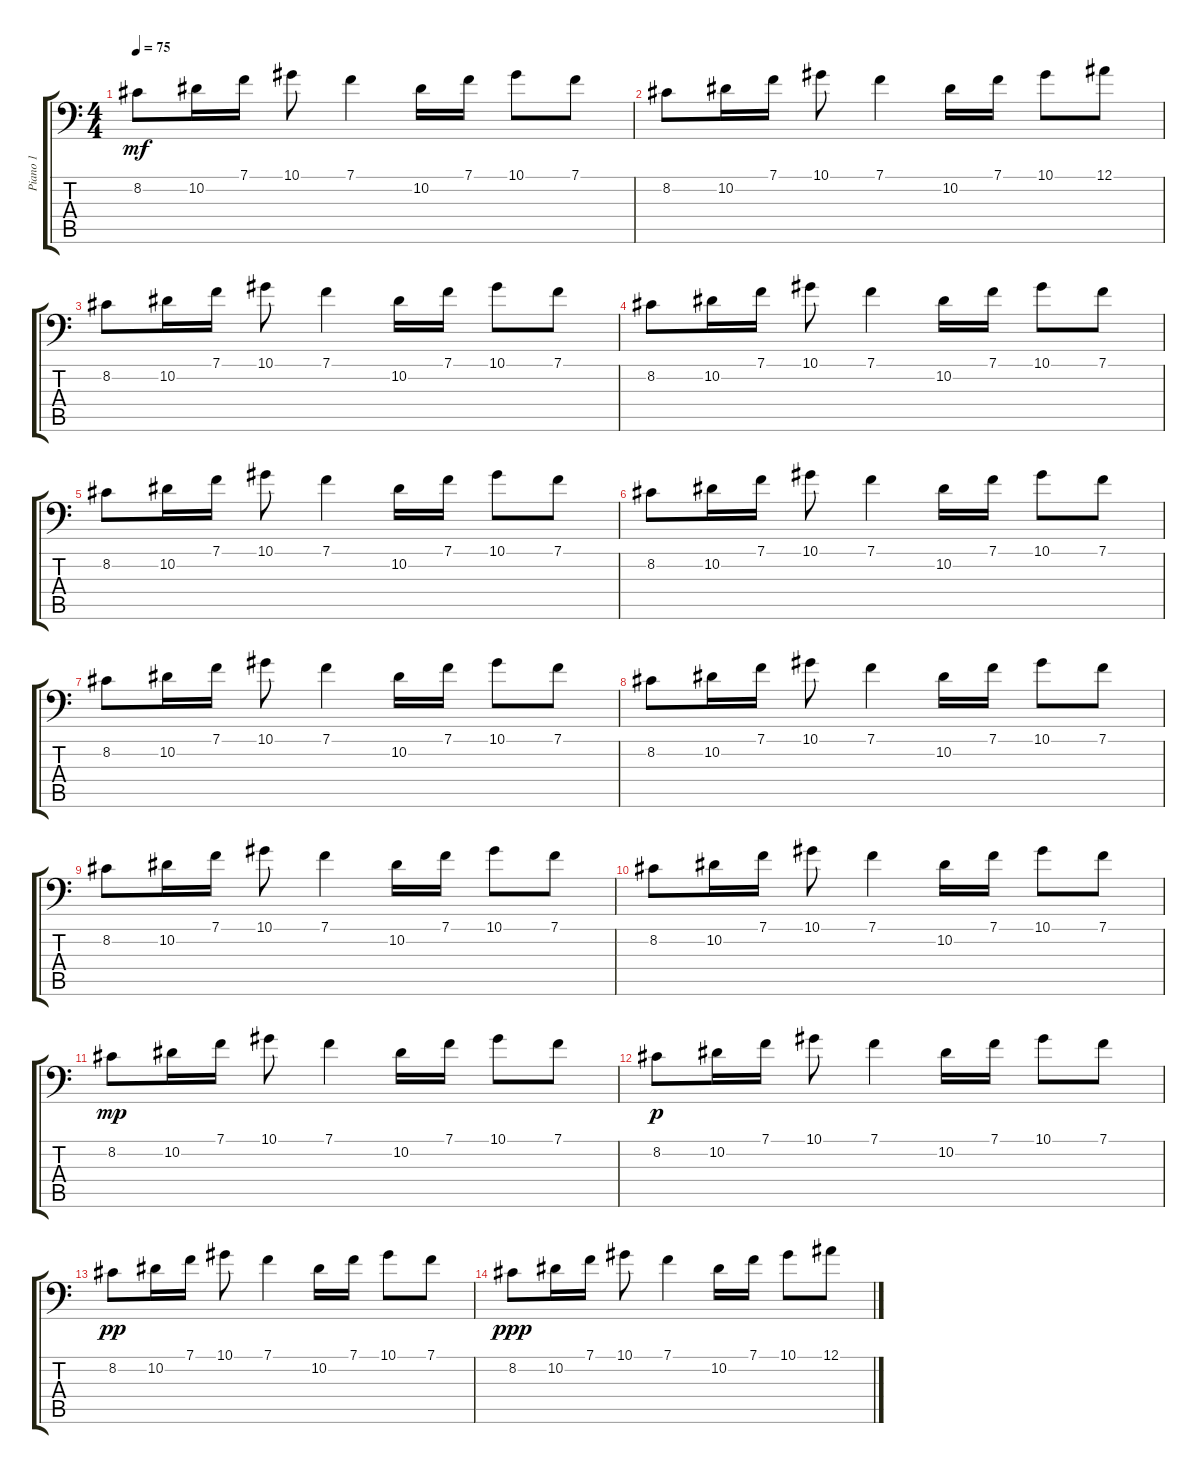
\track ("Piano 1" "Piano 1") {instrument acousticgrandpiano}
\staff {score tabs}
\tuning (Bb3 F3 Db3 Ab2 Eb2 Bb1) {hide}
\ts (4 4)
\tempo 75
\clef f4
\ks c
8.2.8{dy mf} 10.2.16 7.1.16 10.1.8 7.1.4 10.2.16 7.1.16 10.1.8 7.1.8 |
8.2.8 10.2.16 7.1.16 10.1.8 7.1.4 10.2.16 7.1.16 10.1.8 12.1.8 |
8.2.8 10.2.16 7.1.16 10.1.8 7.1.4 10.2.16 7.1.16 10.1.8 7.1.8 |
8.2.8 10.2.16 7.1.16 10.1.8 7.1.4 10.2.16 7.1.16 10.1.8 7.1.8 |
8.2.8 10.2.16 7.1.16 10.1.8 7.1.4 10.2.16 7.1.16 10.1.8 7.1.8 |
8.2.8 10.2.16 7.1.16 10.1.8 7.1.4 10.2.16 7.1.16 10.1.8 7.1.8 |
8.2.8 10.2.16 7.1.16 10.1.8 7.1.4 10.2.16 7.1.16 10.1.8 7.1.8 |
8.2.8 10.2.16 7.1.16 10.1.8 7.1.4 10.2.16 7.1.16 10.1.8 7.1.8 |
8.2.8 10.2.16 7.1.16 10.1.8 7.1.4 10.2.16 7.1.16 10.1.8 7.1.8 |
8.2.8 10.2.16 7.1.16 10.1.8 7.1.4 10.2.16 7.1.16 10.1.8 7.1.8 |
8.2.8{dy mp} 10.2.16 7.1.16 10.1.8 7.1.4 10.2.16 7.1.16 10.1.8 7.1.8 |
8.2.8{dy p} 10.2.16 7.1.16 10.1.8 7.1.4 10.2.16 7.1.16 10.1.8 7.1.8 |
8.2.8{dy pp} 10.2.16 7.1.16 10.1.8 7.1.4 10.2.16 7.1.16 10.1.8 7.1.8 |
8.2.8{dy ppp} 10.2.16 7.1.16 10.1.8 7.1.4 10.2.16 7.1.16 10.1.8 12.1.8
